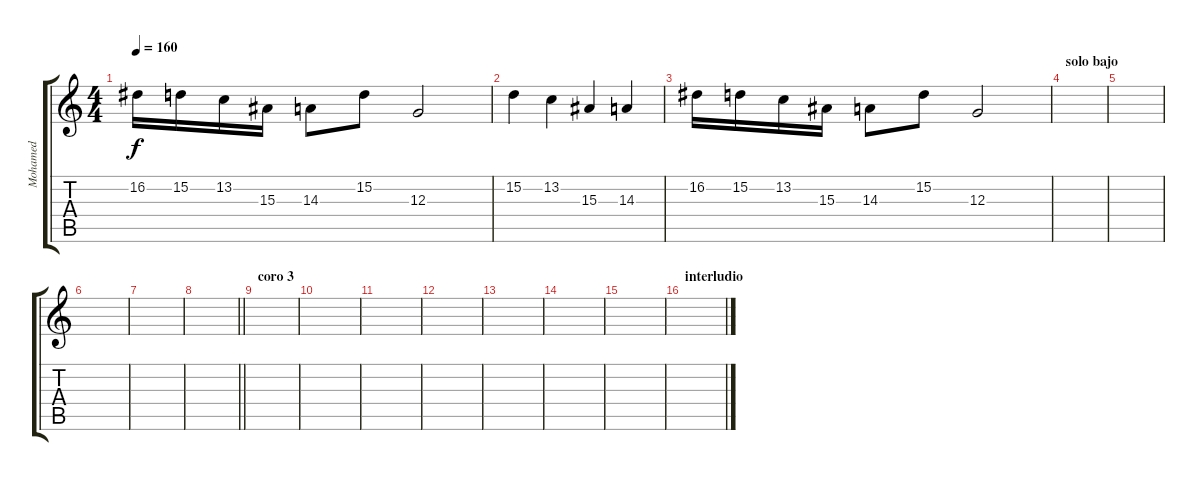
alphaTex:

\track ("Mohamed" "Mohamed") {instrument violin}
\staff {score tabs}
\tuning (E4 B3 G3 D3 A2 E2) {hide}
\ts (4 4)
\tempo 160
\clef g2
\ks c
16.2.16{dy f} 15.2.16 13.2.16 15.3.16 14.3.8 15.2.8 12.3.2 |
15.2.4 13.2.4 15.3.4 14.3.4 |
16.2.16 15.2.16 13.2.16 15.3.16 14.3.8 15.2.8 12.3.2 |
\section ("" "solo bajo")
|
|
|
|
\barLineRight lightlight
|
\section ("" "coro 3")
|
|
|
|
|
|
|
\section ("" "interludio")
